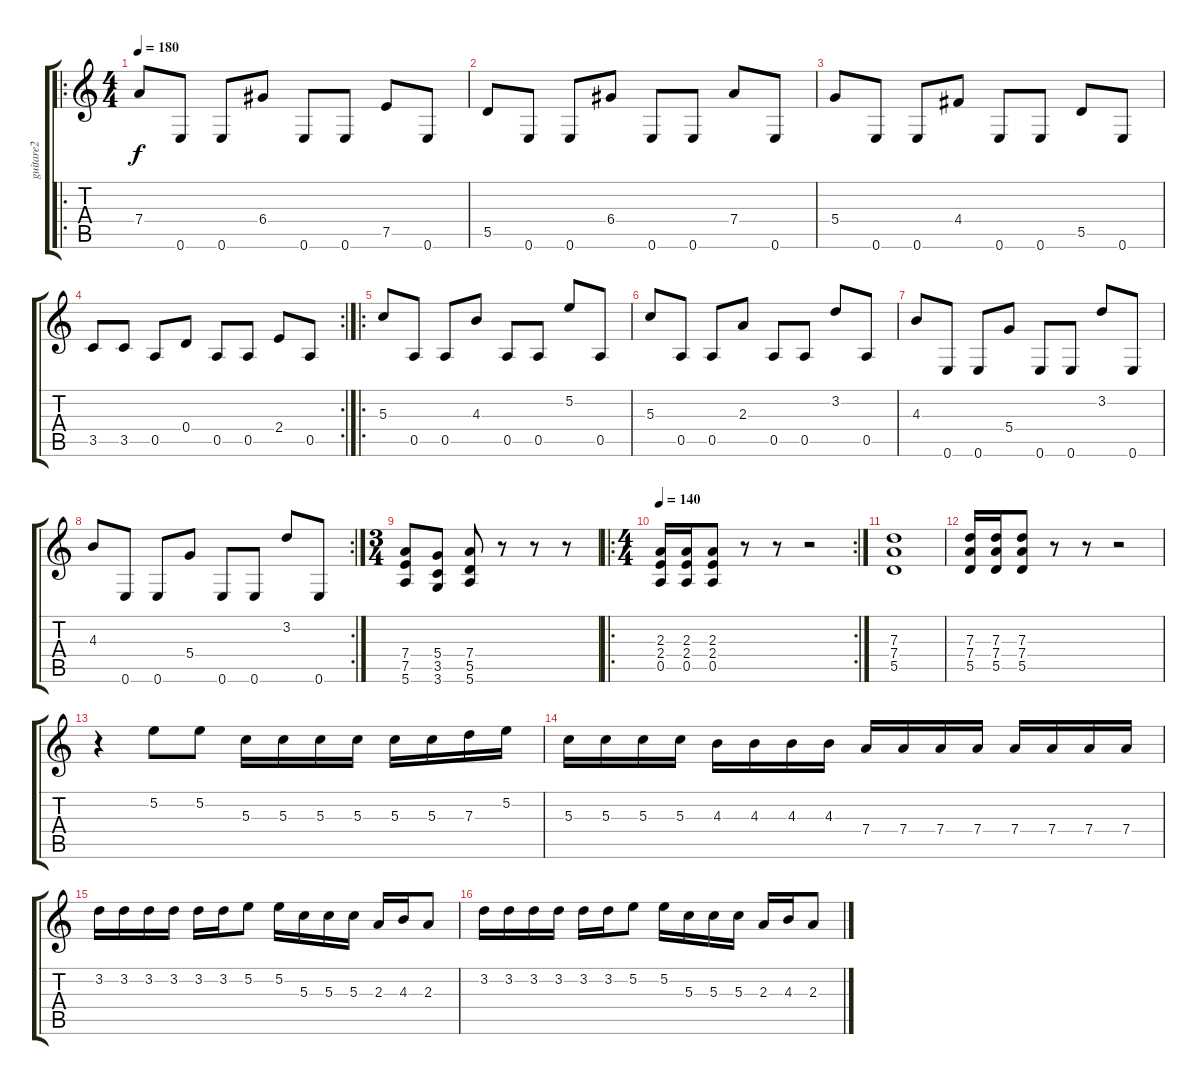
\track ("guitare2" "guitare2") {instrument overdrivenguitar}
\staff {score tabs}
\tuning (E4 B3 G3 D3 A2 E2) {hide}
\ro
\ts (4 4)
\tempo 180
\clef g2
\ks c
7.4.8{dy f} 0.6.8 0.6.8 6.4.8 0.6.8 0.6.8 7.5.8 0.6.8 |
5.5.8 0.6.8 0.6.8 6.4.8 0.6.8 0.6.8 7.4.8 0.6.8 |
5.4.8 0.6.8 0.6.8 4.4.8 0.6.8 0.6.8 5.5.8 0.6.8 |
\rc 2
3.5.8 3.5.8 0.5.8 0.4.8 0.5.8 0.5.8 2.4.8 0.5.8 |
\ro
5.3.8 0.5.8 0.5.8 4.3.8 0.5.8 0.5.8 5.2.8 0.5.8 |
5.3.8 0.5.8 0.5.8 2.3.8 0.5.8 0.5.8 3.2.8 0.5.8 |
4.3.8 0.6.8 0.6.8 5.4.8 0.6.8 0.6.8 3.2.8 0.6.8 |
\rc 2
4.3.8 0.6.8 0.6.8 5.4.8 0.6.8 0.6.8 3.2.8 0.6.8 |
\ts (3 4)
(7.4 7.5 5.6).8 (5.4 3.5 3.6).8 (7.4 5.5 5.6).8 r.8 r.8 r.8 |
\ro
\rc 2
\ts (4 4)
\tempo 140
(2.3 2.4 0.5).16 (2.3 2.4 0.5).16 (2.3 2.4 0.5).8 r.8 r.8 r.2 |
(7.3 7.4 5.5).1 |
(7.3 7.4 5.5).16 (7.3 7.4 5.5).16 (7.3 7.4 5.5).8 r.8 r.8 r.2 |
r.4 5.2.8 5.2.8 5.3.16 5.3.16 5.3.16 5.3.16 5.3.16 5.3.16 7.3.16 5.2.16 |
5.3.16 5.3.16 5.3.16 5.3.16 4.3.16 4.3.16 4.3.16 4.3.16 7.4.16 7.4.16 7.4.16 7.4.16 7.4.16 7.4.16 7.4.16 7.4.16 |
3.2.16 3.2.16 3.2.16 3.2.16 3.2.16 3.2.16 5.2.8 5.2.16 5.3.16 5.3.16 5.3.16 2.3.16 4.3.16 2.3.8 |
3.2.16 3.2.16 3.2.16 3.2.16 3.2.16 3.2.16 5.2.8 5.2.16 5.3.16 5.3.16 5.3.16 2.3.16 4.3.16 2.3.8
